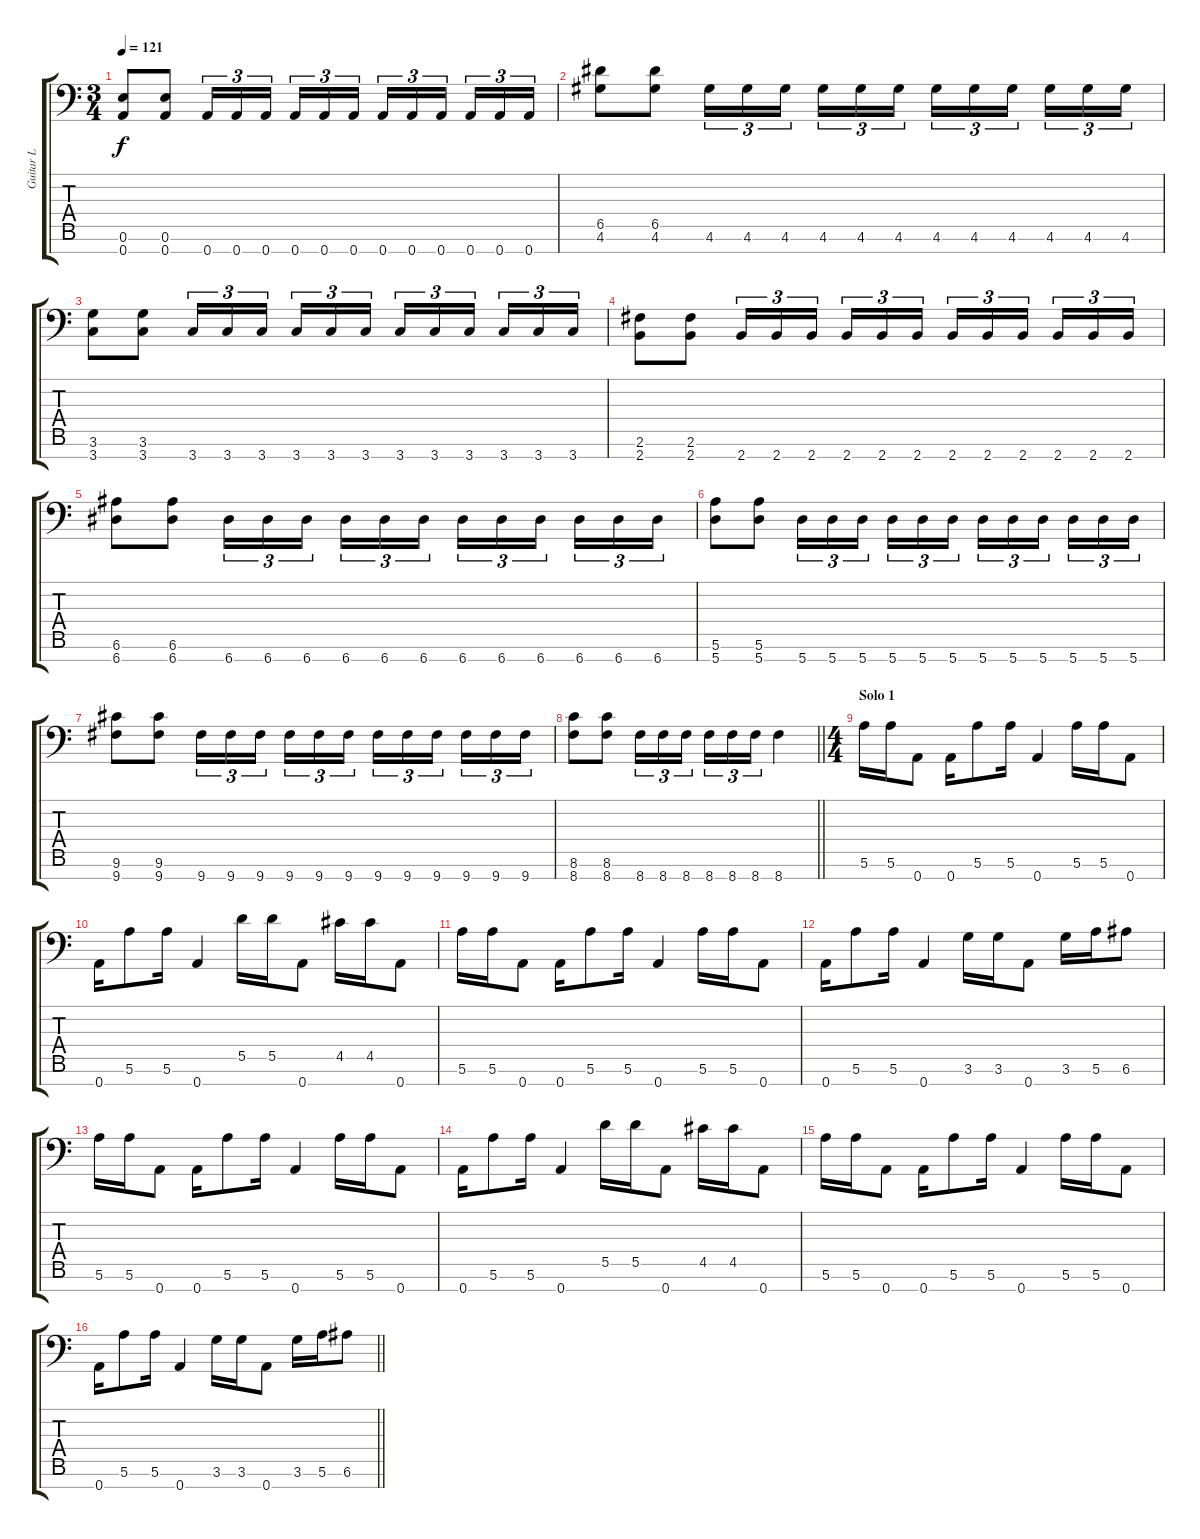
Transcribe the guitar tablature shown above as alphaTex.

\track ("Guitar L" "Guitar L") {instrument distortionguitar}
\staff {score tabs}
\tuning (E4 B3 G3 D3 A2 E2 A1) {hide}
\ts (3 4)
\tempo 121
\clef f4
\ks c
(0.6 0.7).8{dy f} (0.6 0.7).8 0.7.16{tu (3 2)} 0.7.16{tu (3 2)} 0.7.16{tu (3 2) beam splitsecondary} 0.7.16{tu (3 2)} 0.7.16{tu (3 2)} 0.7.16{tu (3 2)} 0.7.16{tu (3 2)} 0.7.16{tu (3 2)} 0.7.16{tu (3 2) beam splitsecondary} 0.7.16{tu (3 2)} 0.7.16{tu (3 2)} 0.7.16{tu (3 2)} |
(6.5 4.6).8 (6.5 4.6).8 4.6.16{tu (3 2)} 4.6.16{tu (3 2)} 4.6.16{tu (3 2) beam splitsecondary} 4.6.16{tu (3 2)} 4.6.16{tu (3 2)} 4.6.16{tu (3 2)} 4.6.16{tu (3 2)} 4.6.16{tu (3 2)} 4.6.16{tu (3 2) beam splitsecondary} 4.6.16{tu (3 2)} 4.6.16{tu (3 2)} 4.6.16{tu (3 2)} |
(3.6 3.7).8 (3.6 3.7).8 3.7.16{tu (3 2)} 3.7.16{tu (3 2)} 3.7.16{tu (3 2) beam splitsecondary} 3.7.16{tu (3 2)} 3.7.16{tu (3 2)} 3.7.16{tu (3 2)} 3.7.16{tu (3 2)} 3.7.16{tu (3 2)} 3.7.16{tu (3 2) beam splitsecondary} 3.7.16{tu (3 2)} 3.7.16{tu (3 2)} 3.7.16{tu (3 2)} |
(2.6 2.7).8 (2.6 2.7).8 2.7.16{tu (3 2)} 2.7.16{tu (3 2)} 2.7.16{tu (3 2) beam splitsecondary} 2.7.16{tu (3 2)} 2.7.16{tu (3 2)} 2.7.16{tu (3 2)} 2.7.16{tu (3 2)} 2.7.16{tu (3 2)} 2.7.16{tu (3 2) beam splitsecondary} 2.7.16{tu (3 2)} 2.7.16{tu (3 2)} 2.7.16{tu (3 2)} |
(6.6 6.7).8 (6.6 6.7).8 6.7.16{tu (3 2)} 6.7.16{tu (3 2)} 6.7.16{tu (3 2) beam splitsecondary} 6.7.16{tu (3 2)} 6.7.16{tu (3 2)} 6.7.16{tu (3 2)} 6.7.16{tu (3 2)} 6.7.16{tu (3 2)} 6.7.16{tu (3 2) beam splitsecondary} 6.7.16{tu (3 2)} 6.7.16{tu (3 2)} 6.7.16{tu (3 2)} |
(5.6 5.7).8 (5.6 5.7).8 5.7.16{tu (3 2)} 5.7.16{tu (3 2)} 5.7.16{tu (3 2) beam splitsecondary} 5.7.16{tu (3 2)} 5.7.16{tu (3 2)} 5.7.16{tu (3 2)} 5.7.16{tu (3 2)} 5.7.16{tu (3 2)} 5.7.16{tu (3 2) beam splitsecondary} 5.7.16{tu (3 2)} 5.7.16{tu (3 2)} 5.7.16{tu (3 2)} |
(9.6 9.7).8 (9.6 9.7).8 9.7.16{tu (3 2)} 9.7.16{tu (3 2)} 9.7.16{tu (3 2) beam splitsecondary} 9.7.16{tu (3 2)} 9.7.16{tu (3 2)} 9.7.16{tu (3 2)} 9.7.16{tu (3 2)} 9.7.16{tu (3 2)} 9.7.16{tu (3 2) beam splitsecondary} 9.7.16{tu (3 2)} 9.7.16{tu (3 2)} 9.7.16{tu (3 2)} |
\barLineRight lightlight
(8.6 8.7).8 (8.6 8.7).8 8.7.16{tu (3 2)} 8.7.16{tu (3 2)} 8.7.16{tu (3 2) beam splitsecondary} 8.7.16{tu (3 2)} 8.7.16{tu (3 2)} 8.7.16{tu (3 2)} 8.7.4 |
\ts (4 4)
\section ("" "Solo 1")
5.6.16 5.6.16 0.7.8 0.7.16 5.6.8 5.6.16 0.7.4 5.6.16 5.6.16 0.7.8 |
0.7.16 5.6.8 5.6.16 0.7.4 5.5.16 5.5.16 0.7.8 4.5.16 4.5.16 0.7.8 |
5.6.16 5.6.16 0.7.8 0.7.16 5.6.8 5.6.16 0.7.4 5.6.16 5.6.16 0.7.8 |
0.7.16 5.6.8 5.6.16 0.7.4 3.6.16 3.6.16 0.7.8 3.6.16 5.6.16 6.6.8 |
5.6.16 5.6.16 0.7.8 0.7.16 5.6.8 5.6.16 0.7.4 5.6.16 5.6.16 0.7.8 |
0.7.16 5.6.8 5.6.16 0.7.4 5.5.16 5.5.16 0.7.8 4.5.16 4.5.16 0.7.8 |
5.6.16 5.6.16 0.7.8 0.7.16 5.6.8 5.6.16 0.7.4 5.6.16 5.6.16 0.7.8 |
\barLineRight lightlight
0.7.16 5.6.8 5.6.16 0.7.4 3.6.16 3.6.16 0.7.8 3.6.16 5.6.16 6.6.8
